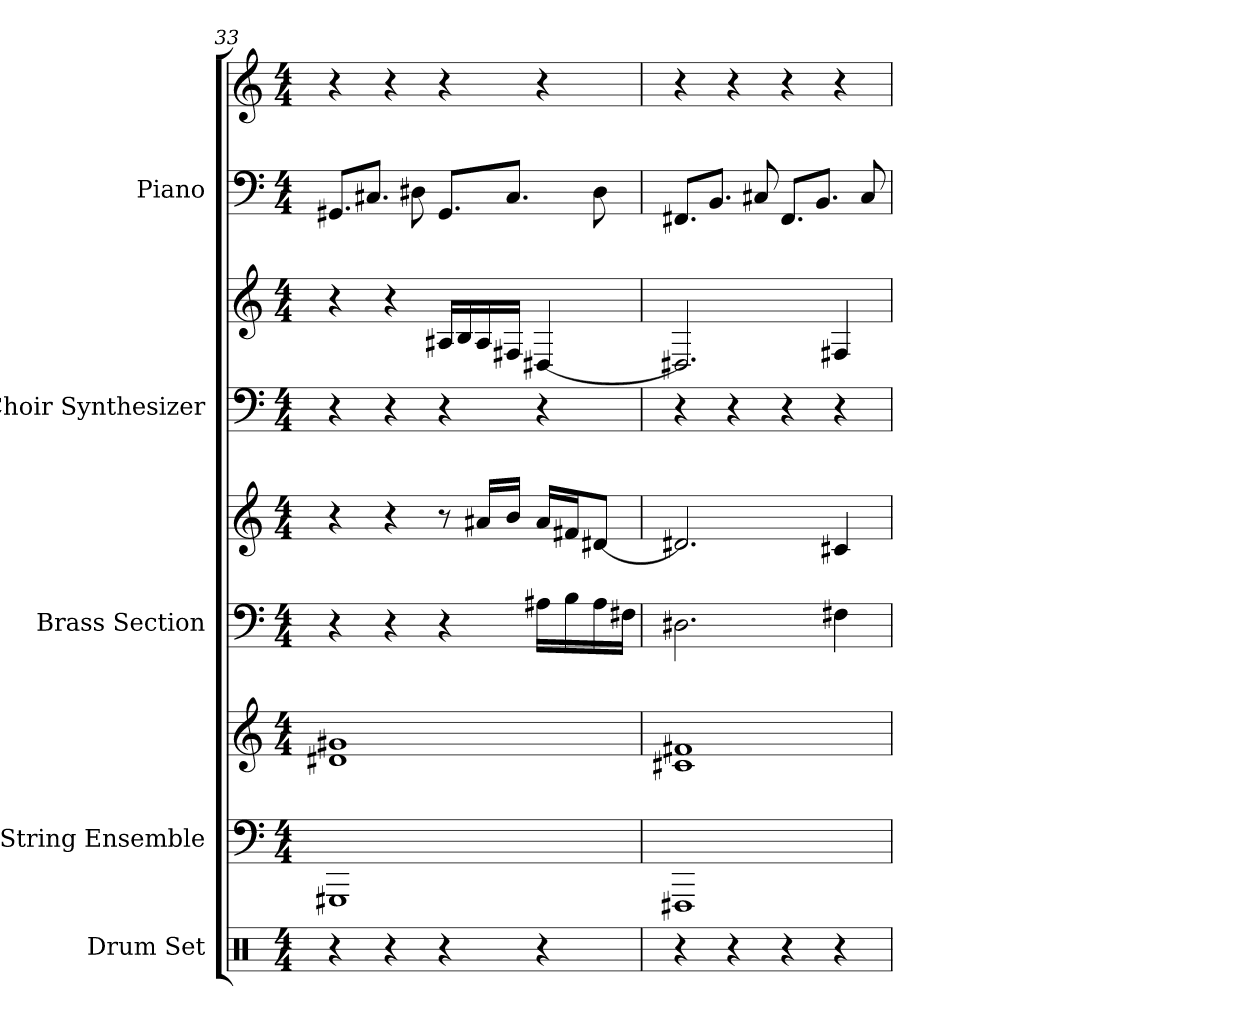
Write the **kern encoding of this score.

**kern	**kern	**kern	**kern	**kern	**kern	**kern	**kern	**kern
*part5	*part4	*part4	*part3	*part3	*part2	*part2	*part1	*part1
*staff9	*staff8	*staff7	*staff6	*staff5	*staff4	*staff3	*staff2	*staff1
*I"Drum Set	*I"String Ensemble	*	*I"Brass Section	*	*I"Choir Synthesizer	*	*I"Piano	*
*I'Drums	*I'St. Ens.	*	*I'Brs. Se.	*	*I'Synth.	*	*I'Pno.	*
*clefX	*clefF4	*clefG2	*clefF4	*clefG2	*clefF4	*clefG2	*clefF4	*clefG2
*k[]	*k[]	*k[]	*k[]	*k[]	*k[]	*k[]	*k[]	*k[]
*M4/4	*M4/4	*M4/4	*M4/4	*M4/4	*M4/4	*M4/4	*M4/4	*M4/4
=33	=33	=33	=33	=33	=33	=33	=33	=33
4r	1GGG#X	1g#X 1d#X	4r	4r	4r	4r	8.GG#XL	4r
.	.	.	.	.	.	.	8.C#XJ	.
4r	.	.	4r	4r	4r	4r	.	4r
.	.	.	.	.	.	.	8D#X	.
4r	.	.	4r	8r	4r	16A#XLL	8.GG#L	4r
.	.	.	.	.	.	16B	.	.
.	.	.	.	16a#XLL	.	16A#	.	.
.	.	.	.	16bJJ	.	16F#XJJ	8.C#J	.
4r	.	.	16A#XLL	16a#LL	4r	[4D#X	.	4r
.	.	.	16B	16f#XJ	.	.	.	.
.	.	.	16A#	[8d#XJ	.	.	8D#	.
.	.	.	16F#XJJ	.	.	.	.	.
=34	=34	=34	=34	=34	=34	=34	=34	=34
4r	1FFF#X	1c#X 1f#X	2.D#X	2.d#X]	4r	2.D#X]	8.FF#XL	4r
.	.	.	.	.	.	.	8.BBJ	.
4r	.	.	.	.	4r	.	.	4r
.	.	.	.	.	.	.	8C#X	.
4r	.	.	.	.	4r	.	8.FF#L	4r
.	.	.	.	.	.	.	8.BBJ	.
4r	.	.	4F#X	4c#X	4r	4F#X	.	4r
.	.	.	.	.	.	.	8C#	.
=	=	=	=	=	=	=	=	=
*-	*-	*-	*-	*-	*-	*-	*-	*-
